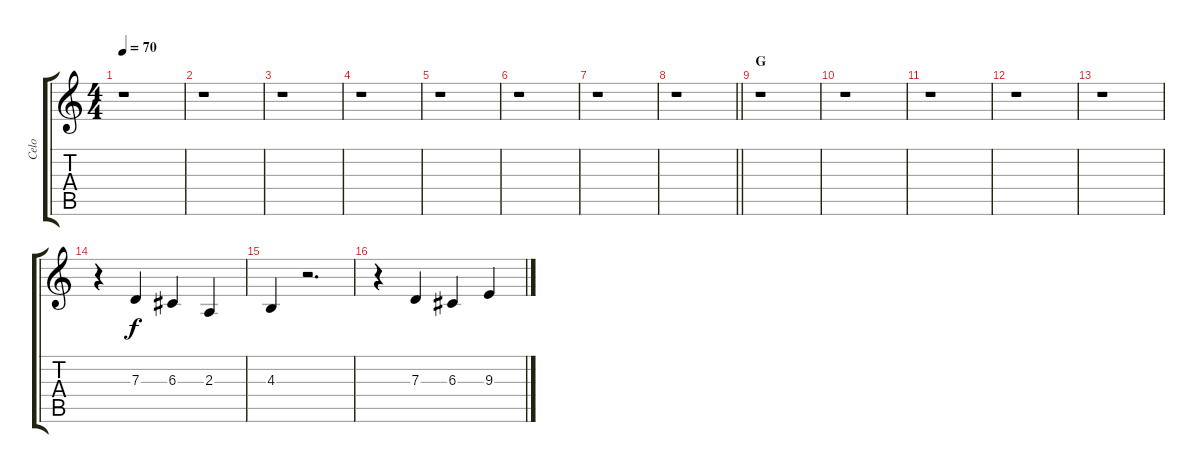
\track ("Celo" "Celo") {instrument cello}
\staff {score tabs}
\tuning (E4 B3 G3 D3 A2 E2) {hide}
\ts (4 4)
\tempo 70
\clef g2
\ks c
r.1{dy f} |
r.1 |
r.1 |
r.1 |
r.1 |
r.1 |
r.1 |
\barLineRight lightlight
r.1 |
\section ("" "G")
r.1 |
r.1 |
r.1 |
r.1 |
r.1 |
r.4 7.3.4 6.3.4 2.3.4 |
4.3.4 r.2{d} |
r.4 7.3.4 6.3.4 9.3.4
